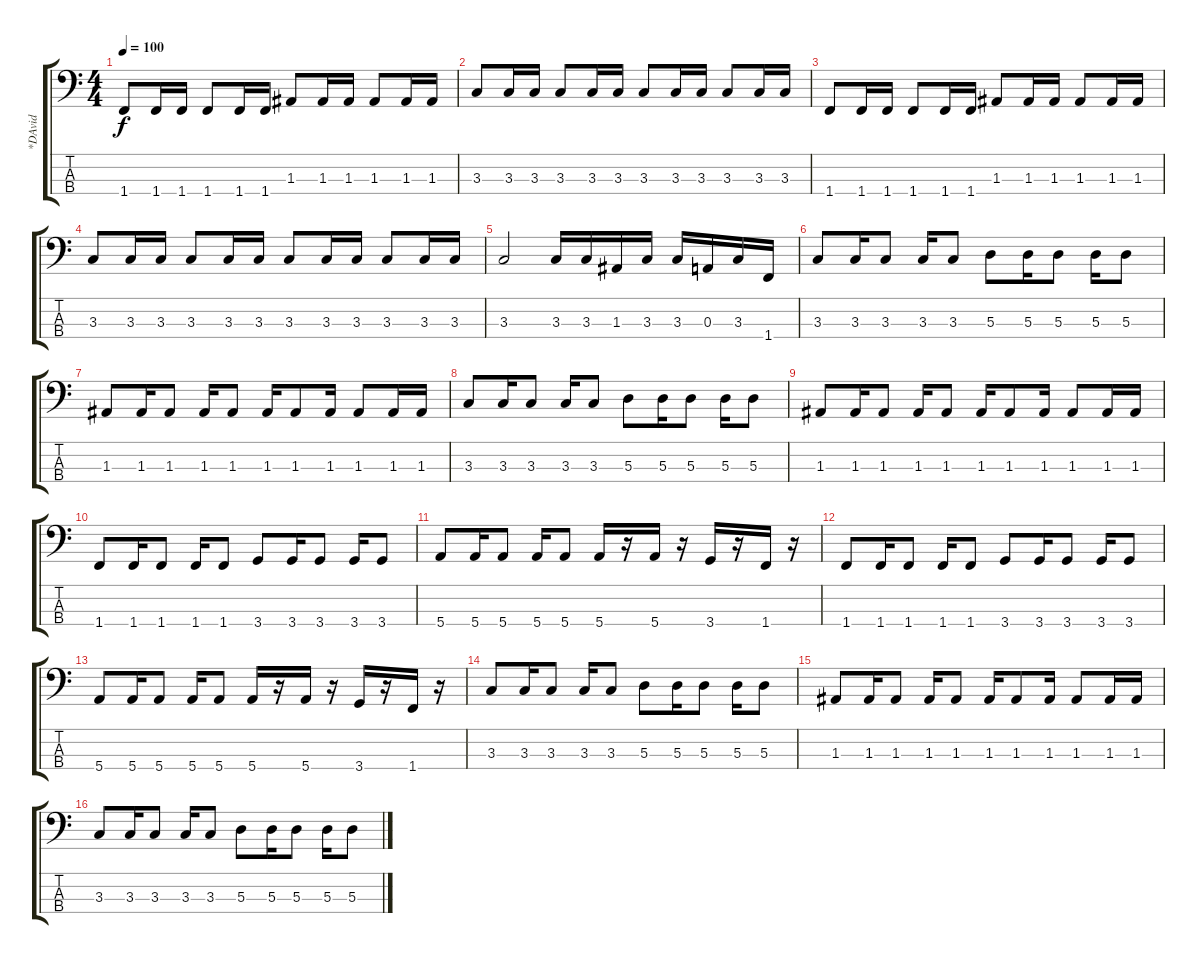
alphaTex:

\track ("*DAvid" "*DAvid") {instrument electricbasspick}
\staff {score tabs}
\tuning (G2 D2 A1 E1) {hide}
\ts (4 4)
\tempo 100
\clef f4
\ks c
1.4.8{dy f} 1.4.16 1.4.16 1.4.8 1.4.16 1.4.16 1.3.8 1.3.16 1.3.16 1.3.8 1.3.16 1.3.16 |
3.3.8 3.3.16 3.3.16 3.3.8 3.3.16 3.3.16 3.3.8 3.3.16 3.3.16 3.3.8 3.3.16 3.3.16 |
1.4.8 1.4.16 1.4.16 1.4.8 1.4.16 1.4.16 1.3.8 1.3.16 1.3.16 1.3.8 1.3.16 1.3.16 |
3.3.8 3.3.16 3.3.16 3.3.8 3.3.16 3.3.16 3.3.8 3.3.16 3.3.16 3.3.8 3.3.16 3.3.16 |
3.3.2 3.3.16 3.3.16 1.3.16 3.3.16 3.3.16 0.3.16 3.3.16 1.4.16 |
3.3.8 3.3.16 3.3.8 3.3.16 3.3.8 5.3.8 5.3.16 5.3.8 5.3.16 5.3.8 |
1.3.8 1.3.16 1.3.8 1.3.16 1.3.8 1.3.16 1.3.8 1.3.16 1.3.8 1.3.16 1.3.16 |
3.3.8 3.3.16 3.3.8 3.3.16 3.3.8 5.3.8 5.3.16 5.3.8 5.3.16 5.3.8 |
1.3.8 1.3.16 1.3.8 1.3.16 1.3.8 1.3.16 1.3.8 1.3.16 1.3.8 1.3.16 1.3.16 |
1.4.8 1.4.16 1.4.8 1.4.16 1.4.8 3.4.8 3.4.16 3.4.8 3.4.16 3.4.8 |
5.4.8 5.4.16 5.4.8 5.4.16 5.4.8 5.4.16 r.16 5.4.16 r.16 3.4.16 r.16 1.4.16 r.16 |
1.4.8 1.4.16 1.4.8 1.4.16 1.4.8 3.4.8 3.4.16 3.4.8 3.4.16 3.4.8 |
5.4.8 5.4.16 5.4.8 5.4.16 5.4.8 5.4.16 r.16 5.4.16 r.16 3.4.16 r.16 1.4.16 r.16 |
3.3.8 3.3.16 3.3.8 3.3.16 3.3.8 5.3.8 5.3.16 5.3.8 5.3.16 5.3.8 |
1.3.8 1.3.16 1.3.8 1.3.16 1.3.8 1.3.16 1.3.8 1.3.16 1.3.8 1.3.16 1.3.16 |
3.3.8 3.3.16 3.3.8 3.3.16 3.3.8 5.3.8 5.3.16 5.3.8 5.3.16 5.3.8
